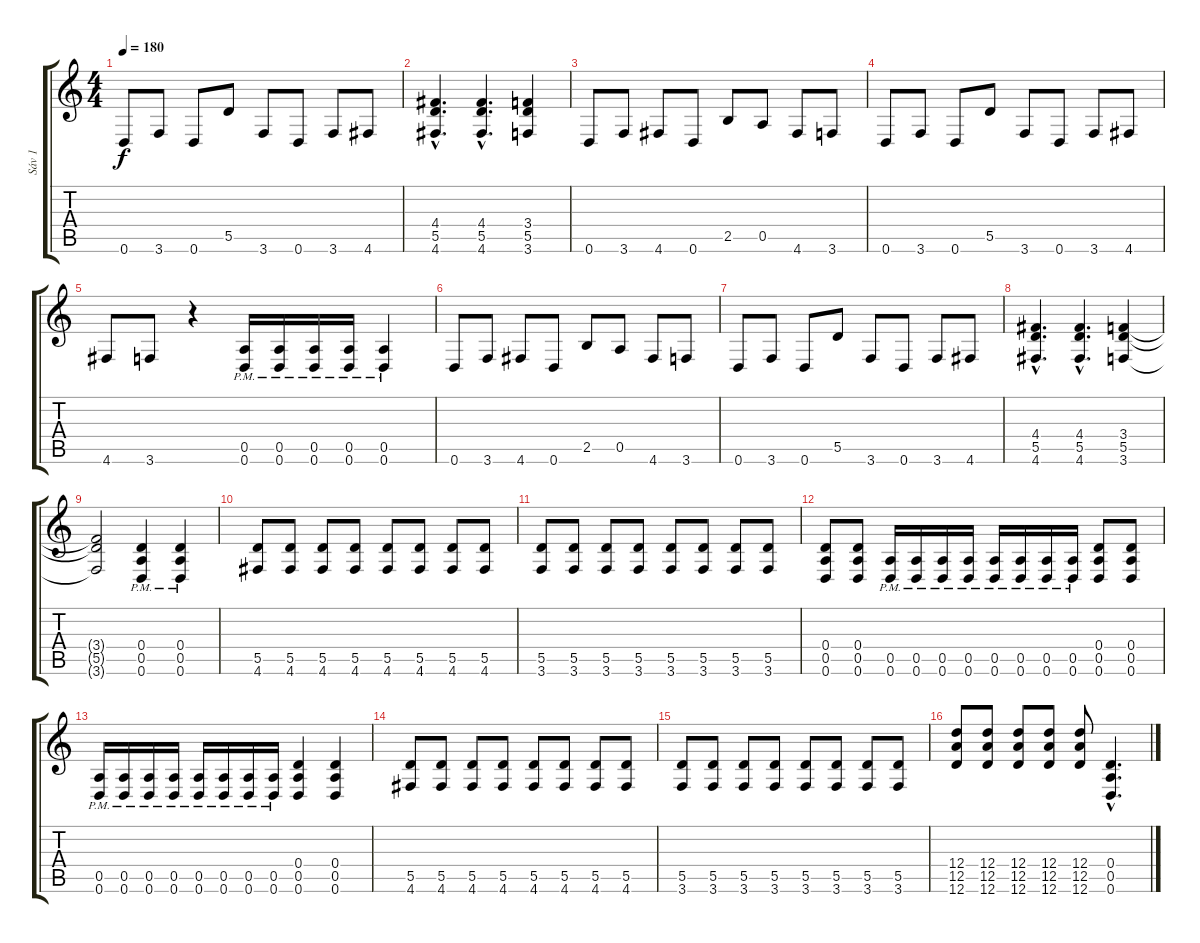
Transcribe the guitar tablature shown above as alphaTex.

\track ("Sáv 1" "Sáv 1") {instrument overdrivenguitar}
\staff {score tabs}
\tuning (E4 B3 G3 D3 A2 D2) {hide}
\ts (4 4)
\tempo 180
\clef g2
\ks c
0.6.8{dy f} 3.6.8 0.6.8 5.5.8 3.6.8 0.6.8 3.6.8 4.6.8 |
(4.4{hac} 5.5{hac} 4.6{hac}).4{d} (4.4{hac} 5.5{hac} 4.6{hac}).4{d} (3.4 5.5 3.6).4 |
0.6.8 3.6.8 4.6.8 0.6.8 2.5.8 0.5.8 4.6.8 3.6.8 |
0.6.8 3.6.8 0.6.8 5.5.8 3.6.8 0.6.8 3.6.8 4.6.8 |
4.6.8 3.6.8 r.4 (0.5{pm} 0.6{pm}).16 (0.5{pm} 0.6{pm}).16 (0.5{pm} 0.6{pm}).16 (0.5{pm} 0.6{pm}).16 (0.5{pm} 0.6{pm}).4 |
0.6.8 3.6.8 4.6.8 0.6.8 2.5.8 0.5.8 4.6.8 3.6.8 |
0.6.8 3.6.8 0.6.8 5.5.8 3.6.8 0.6.8 3.6.8 4.6.8 |
(4.4{hac} 5.5{hac} 4.6{hac}).4{d} (4.4{hac} 5.5{hac} 4.6{hac}).4{d} (3.4 5.5 3.6).4 |
(3.4{t} 5.5{t} 3.6{t}).2 (0.4{pm} 0.5{pm} 0.6{pm}).4 (0.4{pm} 0.5{pm} 0.6{pm}).4 |
(5.5 4.6).8 (5.5 4.6).8 (5.5 4.6).8 (5.5 4.6).8 (5.5 4.6).8 (5.5 4.6).8 (5.5 4.6).8 (5.5 4.6).8 |
(5.5 3.6).8 (5.5 3.6).8 (5.5 3.6).8 (5.5 3.6).8 (5.5 3.6).8 (5.5 3.6).8 (5.5 3.6).8 (5.5 3.6).8 |
(0.4 0.5 0.6).8 (0.4 0.5 0.6).8 (0.5{pm} 0.6{pm}).16 (0.5{pm} 0.6{pm}).16 (0.5{pm} 0.6{pm}).16 (0.5{pm} 0.6{pm}).16 (0.5{pm} 0.6{pm}).16 (0.5{pm} 0.6{pm}).16 (0.5{pm} 0.6{pm}).16 (0.5{pm} 0.6{pm}).16 (0.4 0.5 0.6).8 (0.4 0.5 0.6).8 |
(0.5{pm} 0.6{pm}).16 (0.5{pm} 0.6{pm}).16 (0.5{pm} 0.6{pm}).16 (0.5{pm} 0.6{pm}).16 (0.5{pm} 0.6{pm}).16 (0.5{pm} 0.6{pm}).16 (0.5{pm} 0.6{pm}).16 (0.5{pm} 0.6{pm}).16 (0.4 0.5 0.6).4 (0.4 0.5 0.6).4 |
(5.5 4.6).8 (5.5 4.6).8 (5.5 4.6).8 (5.5 4.6).8 (5.5 4.6).8 (5.5 4.6).8 (5.5 4.6).8 (5.5 4.6).8 |
(5.5 3.6).8 (5.5 3.6).8 (5.5 3.6).8 (5.5 3.6).8 (5.5 3.6).8 (5.5 3.6).8 (5.5 3.6).8 (5.5 3.6).8 |
(12.4 12.5 12.6).8 (12.4 12.5 12.6).8 (12.4 12.5 12.6).8 (12.4 12.5 12.6).8 (12.4 12.5 12.6).8 (0.4{hac} 0.5{hac} 0.6{hac}).4{d}
